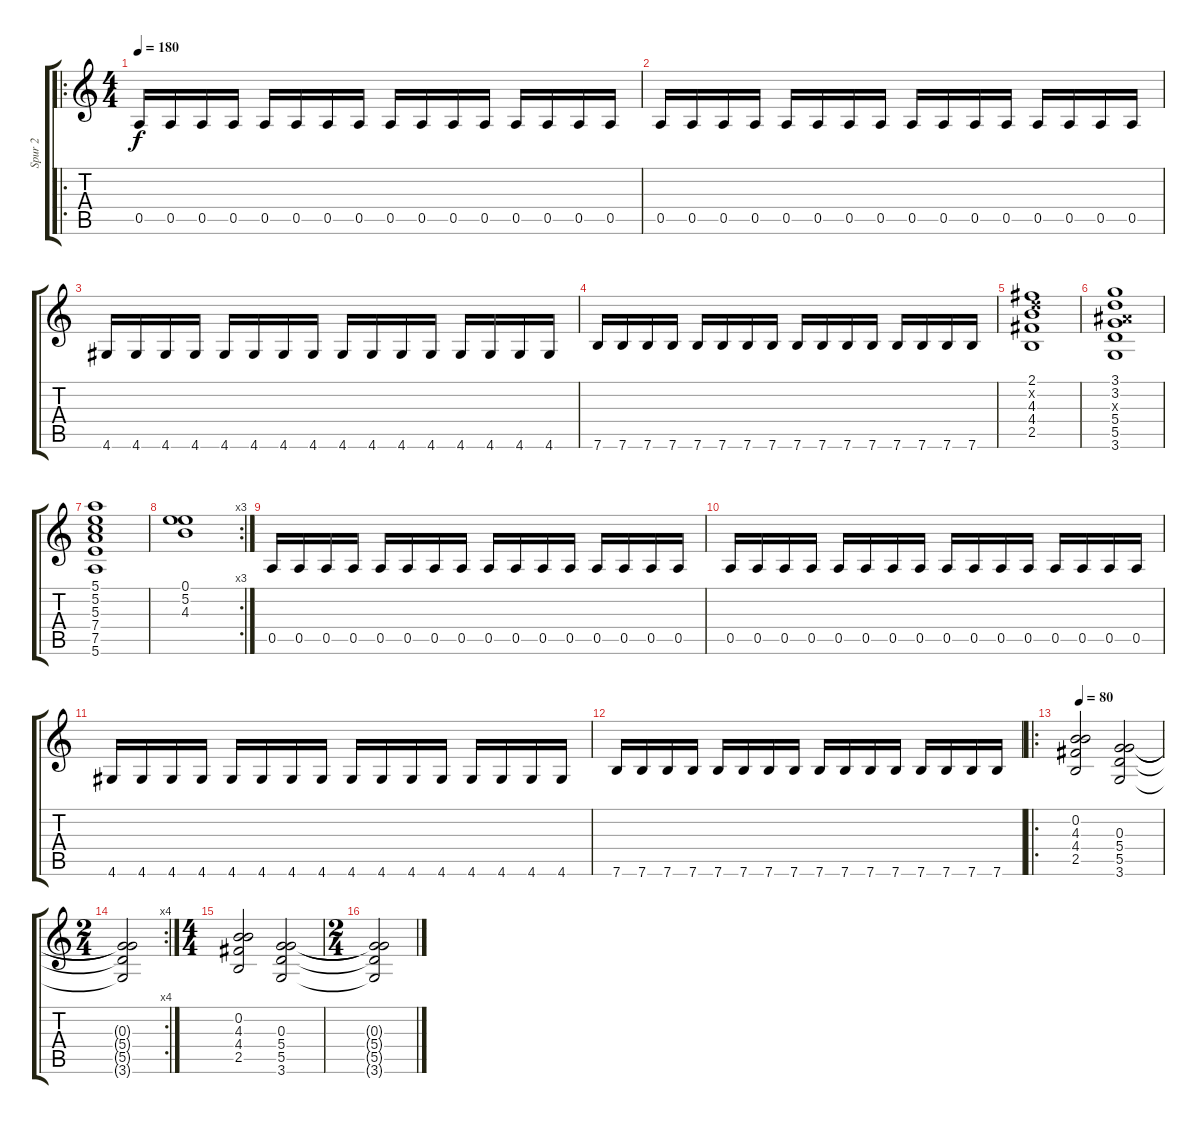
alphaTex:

\track ("Spur 2" "Spur 2") {instrument distortionguitar}
\staff {score tabs}
\tuning (E4 B3 G3 D3 A2 E2) {hide}
\ro
\ts (4 4)
\tempo 180
\clef g2
\ks c
0.5.16{dy f} 0.5.16 0.5.16 0.5.16 0.5.16 0.5.16 0.5.16 0.5.16 0.5.16 0.5.16 0.5.16 0.5.16 0.5.16 0.5.16 0.5.16 0.5.16 |
0.5.16 0.5.16 0.5.16 0.5.16 0.5.16 0.5.16 0.5.16 0.5.16 0.5.16 0.5.16 0.5.16 0.5.16 0.5.16 0.5.16 0.5.16 0.5.16 |
4.6.16 4.6.16 4.6.16 4.6.16 4.6.16 4.6.16 4.6.16 4.6.16 4.6.16 4.6.16 4.6.16 4.6.16 4.6.16 4.6.16 4.6.16 4.6.16 |
7.6.16 7.6.16 7.6.16 7.6.16 7.6.16 7.6.16 7.6.16 7.6.16 7.6.16 7.6.16 7.6.16 7.6.16 7.6.16 7.6.16 7.6.16 7.6.16 |
(2.1 3.2{x} 4.3 4.4 2.5).1 |
(3.1 3.2 3.3{x} 5.4 5.5 3.6).1 |
(5.1 5.2 5.3 7.4 7.5 5.6).1 |
\rc 3
(0.1 5.2 4.3).1 |
0.5.16 0.5.16 0.5.16 0.5.16 0.5.16 0.5.16 0.5.16 0.5.16 0.5.16 0.5.16 0.5.16 0.5.16 0.5.16 0.5.16 0.5.16 0.5.16 |
0.5.16 0.5.16 0.5.16 0.5.16 0.5.16 0.5.16 0.5.16 0.5.16 0.5.16 0.5.16 0.5.16 0.5.16 0.5.16 0.5.16 0.5.16 0.5.16 |
4.6.16 4.6.16 4.6.16 4.6.16 4.6.16 4.6.16 4.6.16 4.6.16 4.6.16 4.6.16 4.6.16 4.6.16 4.6.16 4.6.16 4.6.16 4.6.16 |
7.6.16 7.6.16 7.6.16 7.6.16 7.6.16 7.6.16 7.6.16 7.6.16 7.6.16 7.6.16 7.6.16 7.6.16 7.6.16 7.6.16 7.6.16 7.6.16 |
\ro
\tempo 80
(0.2 4.3 4.4 2.5).2 (0.3 5.4 5.5 3.6).2 |
\rc 4
\ts (2 4)
(0.3{t} 5.4{t} 5.5{t} 3.6{t}).2 |
\ts (4 4)
(0.2 4.3 4.4 2.5).2 (0.3 5.4 5.5 3.6).2 |
\ts (2 4)
(0.3{t} 5.4{t} 5.5{t} 3.6{t}).2
